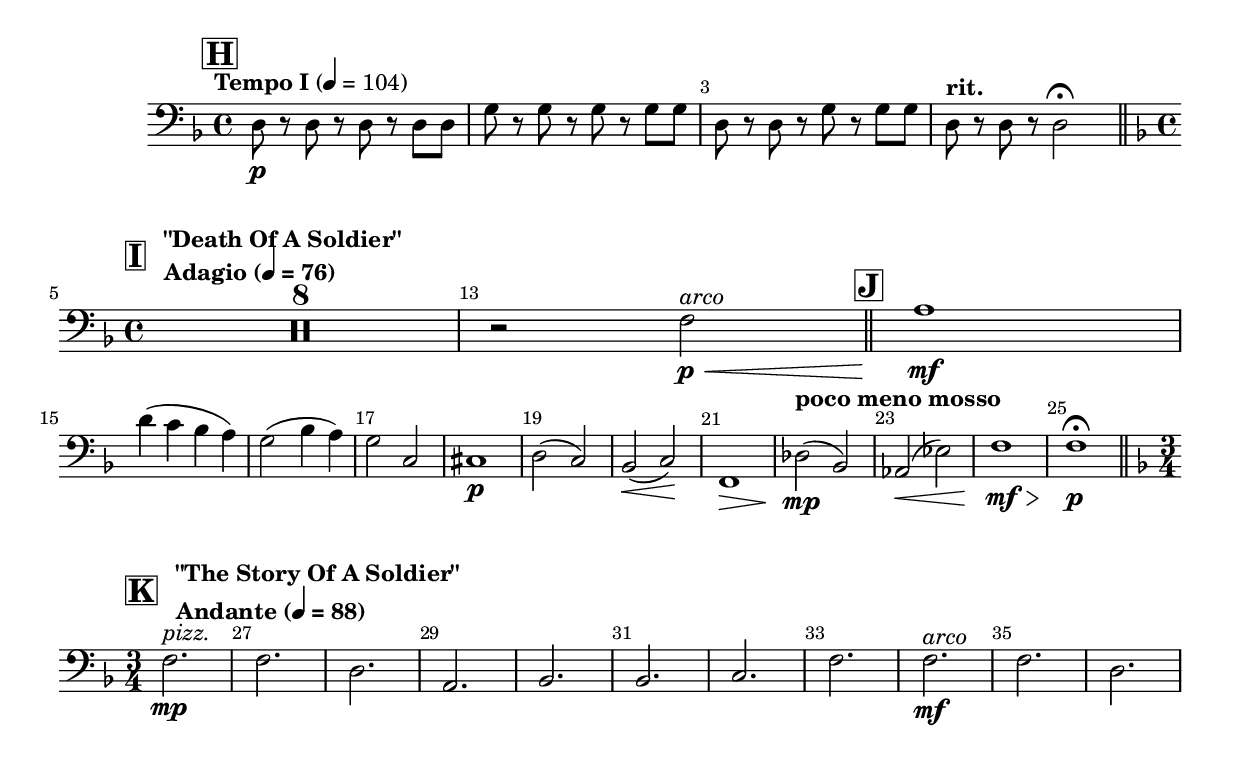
\version "2.19.15"

myBreak = {\break}

StringBass =  \relative d {
  \override Score.BarNumber.break-visibility = #end-of-line-invisible
  % Print a bar number every second measure
  \set Score.barNumberVisibility = #(modulo-bar-number-visible 2 1)

  \set Score.markFormatter = #format-mark-box-alphabet
  \override Score.RehearsalMark.font-size = #+3

  \override TupletBracket.bracket-visibility = ##t

  \clef "bass" \key f \major \time 4/4

  \compressFullBarRests
  \markLengthOn

  \mark #8 % H
  \tempo "Tempo I" 4 = 104
  d8 \p
  r8 d8 r8 d8 r8 d8 [ d8 ] | % 56
  g8 r8 g8 r8 g8 r8 g8 [ g8 ] | % 57
  d8 r8 d8 r8 g8 r8 g8 [ g8 ] | % 58
  \tempo "rit."
  d8 r8 d8 r8 d2 \fermata
  \bar "||"

  \break

  \tempo \markup{
    \column {
      " " \vspace #2
      \line {
        \raise #-2.0 {\box\bold\fontsize #3 "I"}
        " "
        \column {
          "\"Death Of A Soldier\""
          \concat {
            "Adagio "
            \concat {
              (
              \smaller \general-align #Y #DOWN \note #"4" #1
              " = "
              76
              )
            }
          }
        }
      }
    }
  } % 4 = 88

  \key f \major \time 4/4
  R1*8 | \barNumberCheck #77
  r2
  f2 \p ^\markup{\italic "arco"}
  \<
  \bar "||"

  \mark #10 % J
  a1 \mf
  \myBreak | % 62
  d4
  ( c4 bes4 a4 ) | % 63
  g2
  ( bes4 a4 ) | % 64
  g2
  c,2  | % 65
  cis1 \p | % 66
  d2  ( c2 ) | % 67
  bes2
  \< ( c2 \! ) | % 68
  f,1 \> | % 69

  \tempo "poco meno mosso"
  des'2 \! \mp
  ( bes2 ) | \barNumberCheck #87
  as2
  \< (
  es'2
  ) | % 71
  f1 \mf  \>| % 72
  f1 \p \fermata \!
  \bar "||"

  \break

  \tempo \markup{
    \column {
      " " \vspace #2
      \line {
        \raise #-2.0 {\box\bold\fontsize #3 "K"}
        " "
        \column {
          "\"The Story Of A Soldier\""
          \concat {
            "Andante "
            \concat {
              (
              \smaller \general-align #Y #DOWN \note #"4" #1
              " = "
              88
              )
            }
          }
        }
      }
    }
  } % 4 = 88

  \time 3/4 \key f \major \myBreak \time 3/4 | % 73
  f2. \mp ^\markup{\italic "pizz."}
  | % 74
  f2. | % 75
  d2.
  | % 76
  a2. | % 77
  bes2. | % 78
  bes2. | % 79
  c2. | \barNumberCheck #97
  f2. | % 81
  f2. \mf ^\markup{\italic "arco"} | % 82
  f2. | % 83
  d2. | % 84
}


% The score definition
\score {
  <<
    \new Staff <<
      \context Staff <<
        \context Voice = "StringBass" { \StringBass }
      >>
    >>

  >>
  \layout {
    \context {
      \Score
      startRepeatType = #"[|:"
      endRepeatType = #":|]"
      doubleRepeatType = #":|][|:"
    }
  }

  % To create MIDI output, uncomment the following line:
  \midi {}
}
